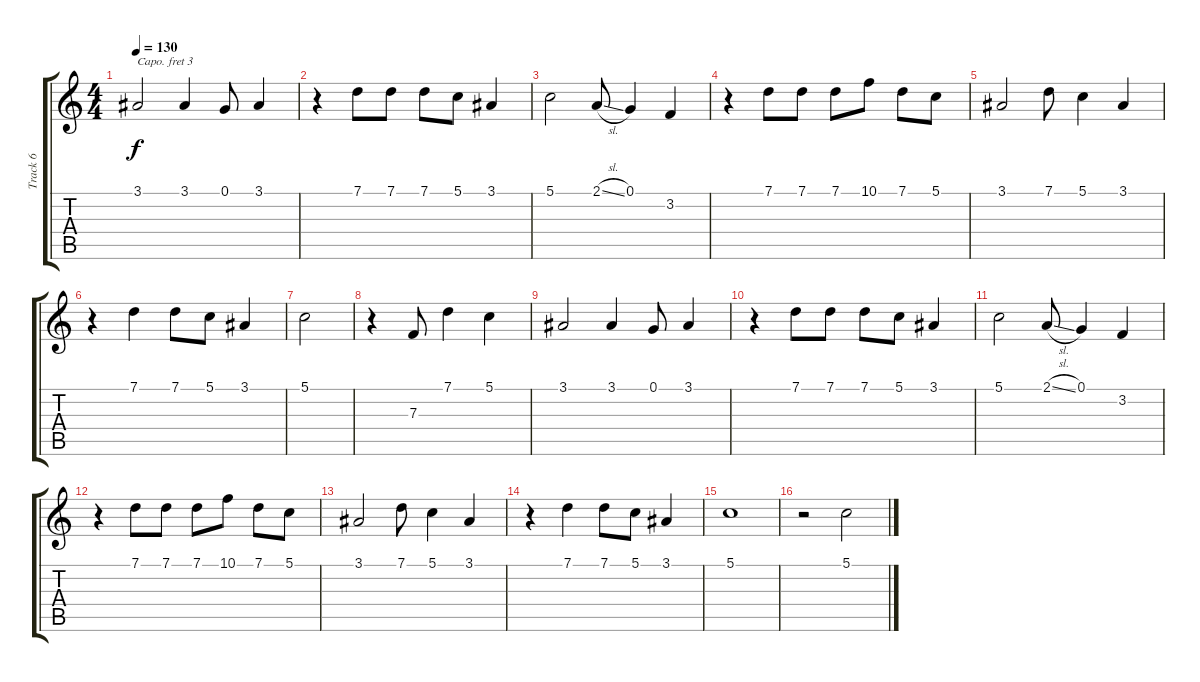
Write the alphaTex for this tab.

\track ("Track 6" "Track 6") {instrument lead2sawtooth}
\staff {score tabs}
\capo 3
\tuning (E4 B3 G3 D3 A2 E2) {hide}
\ts (4 4)
\tempo 130
\clef g2
\ks c
3.1.2{dy f} 3.1.4 0.1.8 3.1.4 |
r.4 7.1.8 7.1.8 7.1.8 5.1.8 3.1.4 |
5.1.2 2.1{sl}.8 0.1.4 3.2.4 |
r.4 7.1.8 7.1.8 7.1.8 10.1.8 7.1.8 5.1.8 |
3.1.2 7.1.8 5.1.4 3.1.4 |
r.4 7.1.4 7.1.8 5.1.8 3.1.4 |
5.1.2 |
r.4 7.3.8 7.1.4 5.1.4 |
3.1.2 3.1.4 0.1.8 3.1.4 |
r.4 7.1.8 7.1.8 7.1.8 5.1.8 3.1.4 |
5.1.2 2.1{sl}.8 0.1.4 3.2.4 |
r.4 7.1.8 7.1.8 7.1.8 10.1.8 7.1.8 5.1.8 |
3.1.2 7.1.8 5.1.4 3.1.4 |
r.4 7.1.4 7.1.8 5.1.8 3.1.4 |
5.1.1 |
r.2 5.1{h}.2
